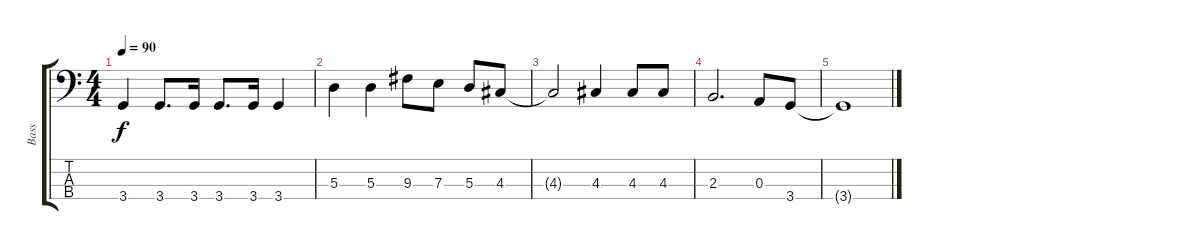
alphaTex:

\track ("Bass" "Bass") {instrument electricbassfinger}
\staff {score tabs}
\tuning (G2 D2 A1 E1) {hide}
\ts (4 4)
\tempo 90
\clef f4
\ks c
3.4{t}.4{dy f} 3.4.8{d} 3.4.16 3.4.8{d} 3.4.16 3.4.4 |
5.3.4 5.3.4 9.3.8 7.3.8 5.3.8 4.3.8 |
4.3{t}.2 4.3.4 4.3.8 4.3.8 |
2.3.2{d txt ""} 0.3.8 3.4.8 |
3.4{t}.1
